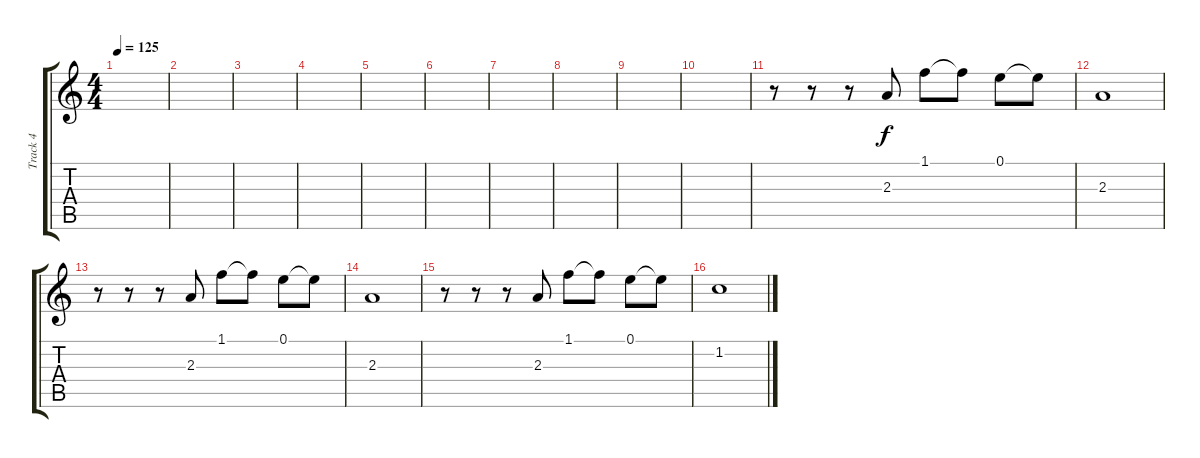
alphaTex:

\track ("Track 4" "Track 4") {instrument overdrivenguitar}
\staff {score tabs}
\tuning (E4 B3 G3 D3 A2 E2) {hide}
\ts (4 4)
\tempo 125
\clef g2
\ks c
|
|
|
|
|
|
|
|
|
|
r.8 r.8 r.8 2.3.8 1.1.8 1.1{t}.8 0.1.8 0.1{t}.8 |
2.3.1 |
r.8 r.8 r.8 2.3.8 1.1.8 1.1{t}.8 0.1.8 0.1{t}.8 |
2.3.1 |
r.8 r.8 r.8 2.3.8 1.1.8 1.1{t}.8 0.1.8 0.1{t}.8 |
1.2.1
